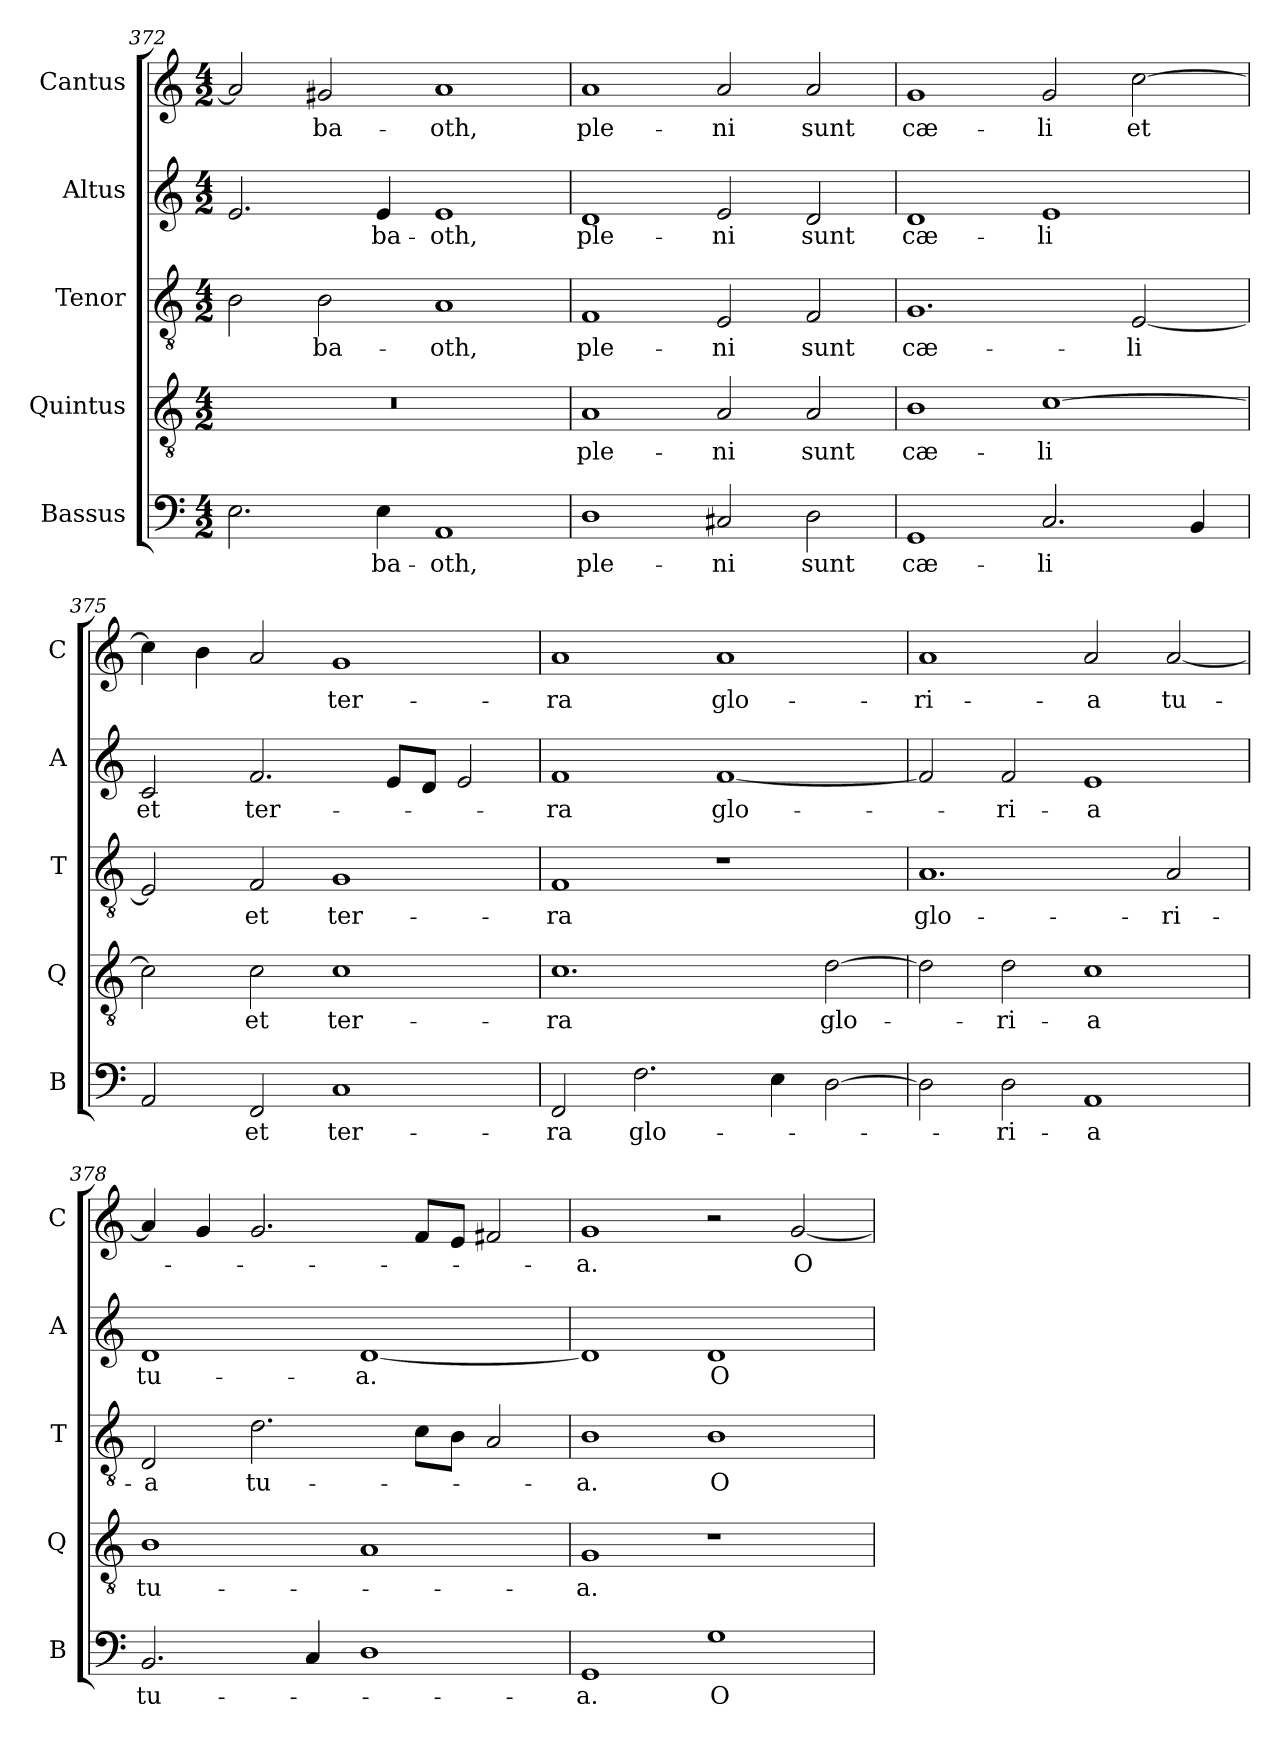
**kern	**text	**kern	**text	**kern	**text	**kern	**text	**kern	**text
*part5	*part5	*part4	*part4	*part3	*part3	*part2	*part2	*part1	*part1
*staff5	*staff5	*staff4	*staff4	*staff3	*staff3	*staff2	*staff2	*staff1	*staff1
*I"Bassus	*	*I"Quintus	*	*I"Tenor	*	*I"Altus	*	*I"Cantus	*
*I'B	*	*I'Q	*	*I'T	*	*I'A	*	*I'C	*
*clefF4	*	*clefGv2	*	*clefGv2	*	*clefG2	*	*clefG2	*
*k[]	*	*k[]	*	*k[]	*	*k[]	*	*k[]	*
*C:	*	*C:	*	*C:	*	*C:	*	*C:	*
*M4/2	*	*M4/2	*	*M4/2	*	*M4/2	*	*M4/2	*
=372	=372	=372	=372	=372	=372	=372	=372	=372	=372
2.E\	.	0r	.	2B\	.	2.e/	.	2a/]	.
!	!	!	!	!	!LO:LY:b	!	!	!	!
!	!	!	!	!	!	!	!	!	!LO:LY:b
.	.	.	.	2B\	-ba-	.	.	2g#X/	-ba-
!	!LO:LY:b	!	!	!	!	!	!	!	!
!	!	!	!	!	!	!	!LO:LY:b	!	!
4E\	-ba-	.	.	.	.	4e/	-ba-	.	.
!	!LO:LY:b	!	!	!	!	!	!	!	!
!	!	!	!	!	!LO:LY:b	!	!	!	!
!	!	!	!	!	!	!	!LO:LY:b	!	!
!	!	!	!	!	!	!	!	!	!LO:LY:b
1AA	-oth,	.	.	1A	-oth,	1e	-oth,	1a	-oth,
!!LO:LB:g=z
=373	=373	=373	=373	=373	=373	=373	=373	=373	=373
!	!LO:LY:b	!	!	!	!	!	!	!	!
!	!	!	!LO:LY:b	!	!	!	!	!	!
!	!	!	!	!	!LO:LY:b	!	!	!	!
!	!	!	!	!	!	!	!LO:LY:b	!	!
!	!	!	!	!	!	!	!	!	!LO:LY:b
1D	ple-	1A	ple-	1F	ple-	1d	ple-	1a	ple-
!	!LO:LY:b	!	!	!	!	!	!	!	!
!	!	!	!LO:LY:b	!	!	!	!	!	!
!	!	!	!	!	!LO:LY:b	!	!	!	!
!	!	!	!	!	!	!	!LO:LY:b	!	!
!	!	!	!	!	!	!	!	!	!LO:LY:b
2C#X/	-ni	2A/	-ni	2E/	-ni	2e/	-ni	2a/	-ni
!	!LO:LY:b	!	!	!	!	!	!	!	!
!	!	!	!LO:LY:b	!	!	!	!	!	!
!	!	!	!	!	!LO:LY:b	!	!	!	!
!	!	!	!	!	!	!	!LO:LY:b	!	!
!	!	!	!	!	!	!	!	!	!LO:LY:b
2D\	sunt	2A/	sunt	2F/	sunt	2d/	sunt	2a/	sunt
=374	=374	=374	=374	=374	=374	=374	=374	=374	=374
!	!LO:LY:b	!	!	!	!	!	!	!	!
!	!	!	!LO:LY:b	!	!	!	!	!	!
!	!	!	!	!	!LO:LY:b	!	!	!	!
!	!	!	!	!	!	!	!LO:LY:b	!	!
!	!	!	!	!	!	!	!	!	!LO:LY:b
1GG	cæ-	1B	cæ-	1.G	cæ-	1d	cæ-	1g	cæ-
!	!LO:LY:b	!	!	!	!	!	!	!	!
!	!	!	!LO:LY:b	!	!	!	!	!	!
!	!	!	!	!	!	!	!LO:LY:b	!	!
!	!	!	!	!	!	!	!	!	!LO:LY:b
2.C/	-li	[1c	-li	.	.	1e	-li	2g/	-li
!	!	!	!	!	!LO:LY:b	!	!	!	!
!	!	!	!	!	!	!	!	!	!LO:LY:b
.	.	.	.	[2E/	-li	.	.	[2cc\	et
4BB/	.	.	.	.	.	.	.	.	.
=375	=375	=375	=375	=375	=375	=375	=375	=375	=375
!	!	!	!	!	!	!	!LO:LY:b	!	!
2AA/	.	2c\]	.	2E/]	.	2c/	et	4cc\]	.
.	.	.	.	.	.	.	.	4b\	.
!	!LO:LY:b	!	!	!	!	!	!	!	!
!	!	!	!LO:LY:b	!	!	!	!	!	!
!	!	!	!	!	!LO:LY:b	!	!	!	!
!	!	!	!	!	!	!	!LO:LY:b	!	!
2FF/	et	2c\	et	2F/	et	2.f/	ter-	2a/	.
!	!LO:LY:b	!	!	!	!	!	!	!	!
!	!	!	!LO:LY:b	!	!	!	!	!	!
!	!	!	!	!	!LO:LY:b	!	!	!	!
!	!	!	!	!	!	!	!	!	!LO:LY:b
1C	ter-	1c	ter-	1G	ter-	.	.	1g	ter-
.	.	.	.	.	.	8e/L	.	.	.
.	.	.	.	.	.	8d/J	.	.	.
.	.	.	.	.	.	2e/	.	.	.
=376	=376	=376	=376	=376	=376	=376	=376	=376	=376
!	!LO:LY:b	!	!	!	!	!	!	!	!
!	!	!	!LO:LY:b	!	!	!	!	!	!
!	!	!	!	!	!LO:LY:b	!	!	!	!
!	!	!	!	!	!	!	!LO:LY:b	!	!
!	!	!	!	!	!	!	!	!	!LO:LY:b
2FF/	-ra	1.c	-ra	1F	-ra	1f	-ra	1a	-ra
!	!LO:LY:b	!	!	!	!	!	!	!	!
2.F\	glo-	.	.	.	.	.	.	.	.
!	!	!	!	!	!	!	!LO:LY:b	!	!
!	!	!	!	!	!	!	!	!	!LO:LY:b
.	.	.	.	1r	.	[1f	glo-	1a	glo-
4E\	.	.	.	.	.	.	.	.	.
!	!	!	!LO:LY:b	!	!	!	!	!	!
[2D\	.	[2d\	glo-	.	.	.	.	.	.
=377	=377	=377	=377	=377	=377	=377	=377	=377	=377
!	!	!	!	!	!LO:LY:b	!	!	!	!
!	!	!	!	!	!	!	!	!	!LO:LY:b
2D\]	.	2d\]	.	1.A	glo-	2f/]	.	1a	-ri-
!	!LO:LY:b	!	!	!	!	!	!	!	!
!	!	!	!LO:LY:b	!	!	!	!	!	!
!	!	!	!	!	!	!	!LO:LY:b	!	!
2D\	-ri-	2d\	-ri-	.	.	2f/	-ri-	.	.
!	!LO:LY:b	!	!	!	!	!	!	!	!
!	!	!	!LO:LY:b	!	!	!	!	!	!
!	!	!	!	!	!	!	!LO:LY:b	!	!
!	!	!	!	!	!	!	!	!	!LO:LY:b
1AA	-a	1c	-a	.	.	1e	-a	2a/	-a
!	!	!	!	!	!LO:LY:b	!	!	!	!
!	!	!	!	!	!	!	!	!	!LO:LY:b
.	.	.	.	2A/	-ri-	.	.	[2a/	tu-
!!LO:PB:g=z
=378	=378	=378	=378	=378	=378	=378	=378	=378	=378
!	!LO:LY:b	!	!	!	!	!	!	!	!
!	!	!	!LO:LY:b	!	!	!	!	!	!
!	!	!	!	!	!LO:LY:b	!	!	!	!
!	!	!	!	!	!	!	!LO:LY:b	!	!
2.BB/	tu-	1B	tu-	2D/	-a	1d	tu-	4a/]	.
.	.	.	.	.	.	.	.	4g/	.
!	!	!	!	!	!LO:LY:b	!	!	!	!
.	.	.	.	2.d\	tu-	.	.	2.g/	.
4C/	.	.	.	.	.	.	.	.	.
!	!	!	!	!	!	!	!LO:LY:b	!	!
1D	.	1A	.	.	.	[1d	-a.	.	.
.	.	.	.	8c\L	.	.	.	8f/L	.
.	.	.	.	8B\J	.	.	.	8e/J	.
.	.	.	.	2A/	.	.	.	2f#X/	.
=379	=379	=379	=379	=379	=379	=379	=379	=379	=379
!	!LO:LY:b	!	!	!	!	!	!	!	!
!	!	!	!LO:LY:b	!	!	!	!	!	!
!	!	!	!	!	!LO:LY:b	!	!	!	!
!	!	!	!	!	!	!	!	!	!LO:LY:b
1GG	-a.	1G	-a.	1B	-a.	1d]	.	1g	-a.
!	!LO:LY:b	!	!	!	!	!	!	!	!
!	!	!	!	!	!LO:LY:b	!	!	!	!
!	!	!	!	!	!	!	!LO:LY:b	!	!
1G	O-	1r	.	1B	O-	1d	O-	2r	.
!	!	!	!	!	!	!	!	!	!LO:LY:b
.	.	.	.	.	.	.	.	[2g/	O-
=	=	=	=	=	=	=	=	=	=
*-	*-	*-	*-	*-	*-	*-	*-	*-	*-
